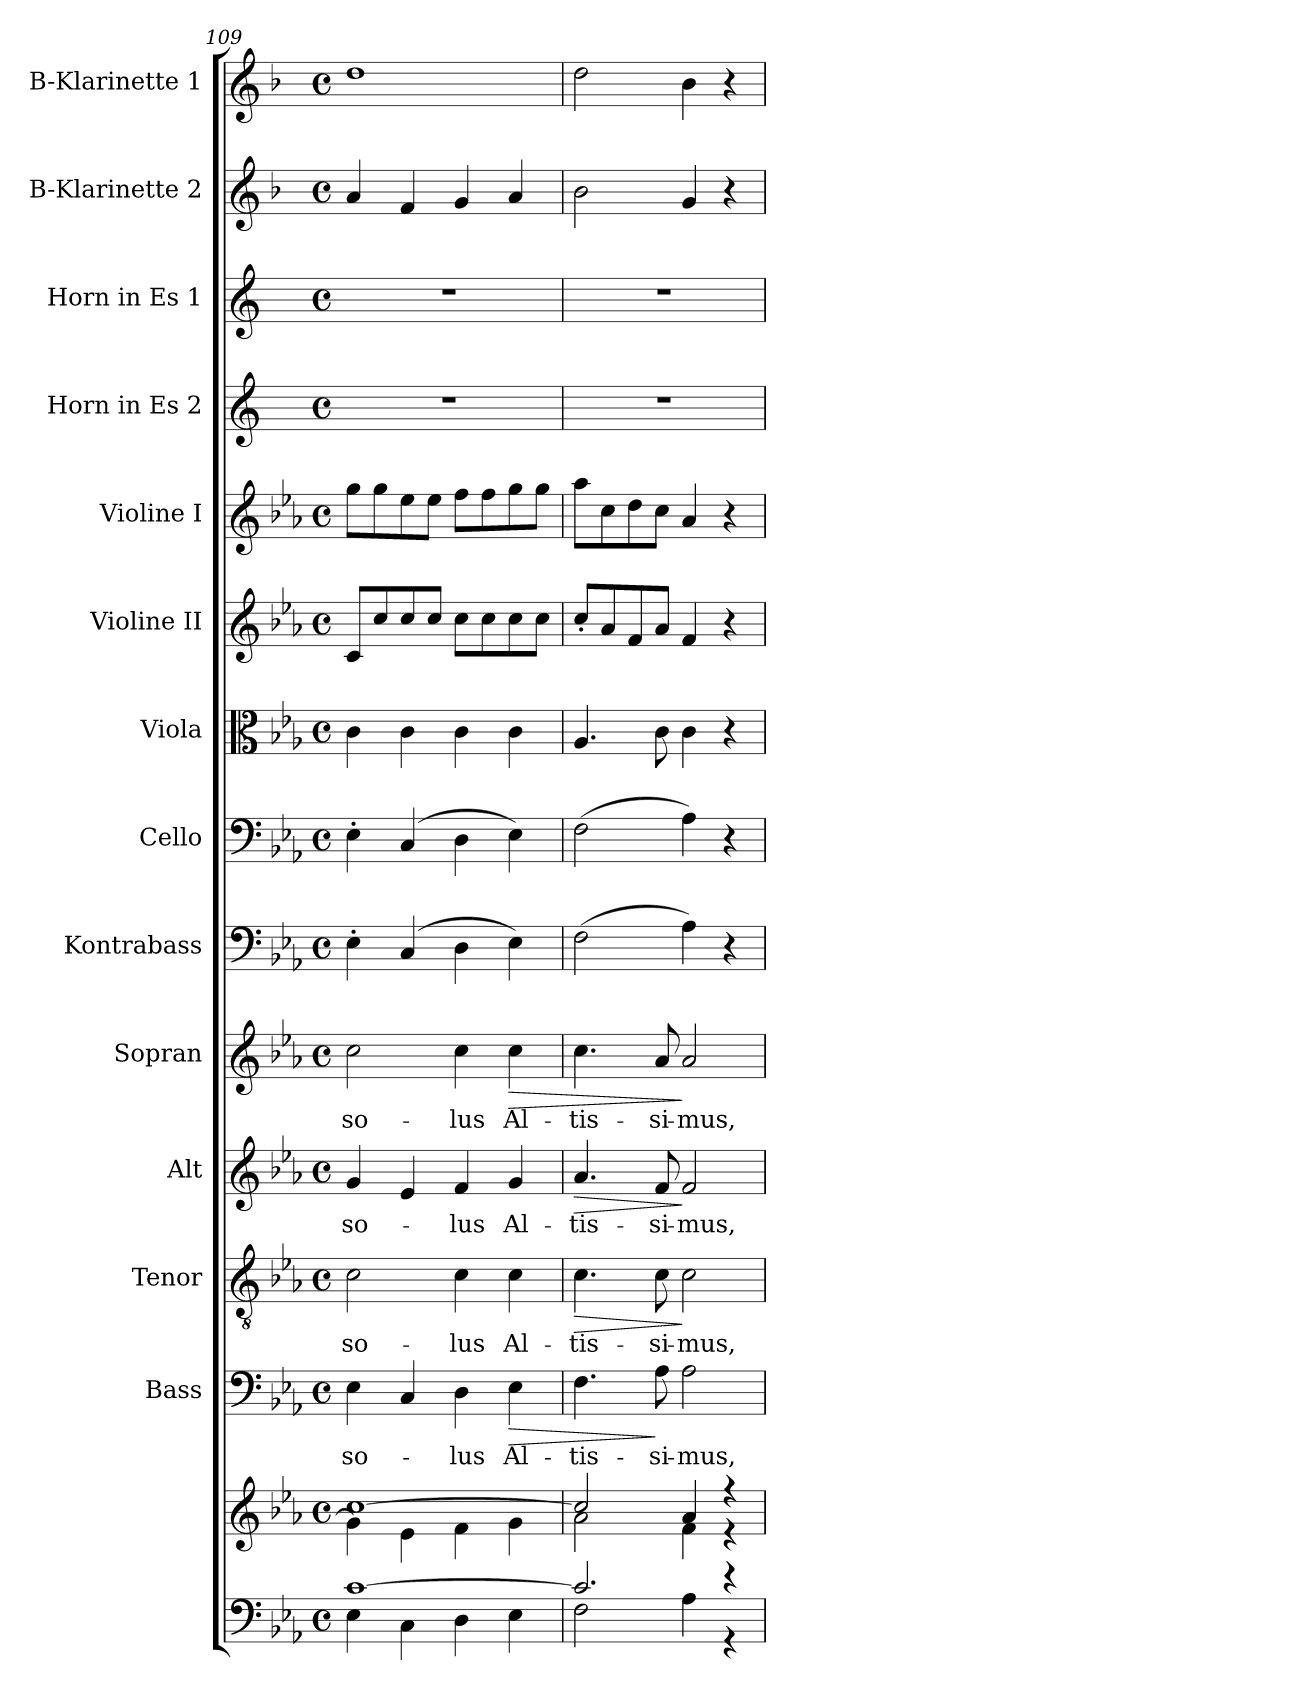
**kern	**kern	**kern	**text	**dynam	**kern	**text	**dynam	**kern	**text	**dynam	**kern	**text	**dynam	**kern	**kern	**kern	**kern	**kern	**kern	**kern	**kern	**kern
*part14	*part14	*part13	*part13	*part13	*part12	*part12	*part12	*part11	*part11	*part11	*part10	*part10	*part10	*part9	*part8	*part7	*part6	*part5	*part4	*part3	*part2	*part1
*staff15	*staff14	*staff13	*staff13	*staff13	*staff12	*staff12	*staff12	*staff11	*staff11	*staff11	*staff10	*staff10	*staff10	*staff9	*staff8	*staff7	*staff6	*staff5	*staff4	*staff3	*staff2	*staff1
*	*	*I"Bass	*	*	*I"Tenor	*	*	*I"Alt	*	*	*I"Sopran	*	*	*I"Kontrabass	*I"Cello	*I"Viola	*I"Violine II	*I"Violine I	*I"Horn in Es 2	*I"Horn in Es 1	*I"B-Klarinette 2	*I"B-Klarinette 1
*	*	*I'B.	*	*	*I'T.	*	*	*I'A.	*	*	*I'S.	*	*	*I'Kb.	*	*I'Vla.	*I'Vl. II	*I'Vl. I	*I'Hrn. 2	*I'Hrn. 1	*I'Kl. 2	*I'Kl. 1
*clefF4	*clefG2	*clefF4	*	*	*clefGv2	*	*	*clefG2	*	*	*clefG2	*	*	*clefF4	*clefF4	*clefC3	*clefG2	*clefG2	*clefG2	*clefG2	*clefG2	*clefG2
*	*	*	*	*	*	*	*	*	*	*	*	*	*	*ITrd7c12	*	*	*	*	*ITrd5c9	*ITrd5c9	*ITrd1c2	*ITrd1c2
*k[b-e-a-]	*k[b-e-a-]	*k[b-e-a-]	*	*	*k[b-e-a-]	*	*	*k[b-e-a-]	*	*	*k[b-e-a-]	*	*	*k[b-e-a-]	*k[b-e-a-]	*k[b-e-a-]	*k[b-e-a-]	*k[b-e-a-]	*k[b-e-a-]	*k[b-e-a-]	*k[b-e-a-]	*k[b-e-a-]
*E-:	*E-:	*E-:	*	*	*E-:	*	*	*E-:	*	*	*E-:	*	*	*E-:	*E-:	*E-:	*E-:	*E-:	*E-:	*E-:	*E-:	*E-:
*M4/4	*M4/4	*M4/4	*	*	*M4/4	*	*	*M4/4	*	*	*M4/4	*	*	*M4/4	*M4/4	*M4/4	*M4/4	*M4/4	*M4/4	*M4/4	*M4/4	*M4/4
*met(c)	*met(c)	*met(c)	*	*	*met(c)	*	*	*met(c)	*	*	*met(c)	*	*	*met(c)	*met(c)	*met(c)	*met(c)	*met(c)	*met(c)	*met(c)	*met(c)	*met(c)
=109	=109	=109	=109	=109	=109	=109	=109	=109	=109	=109	=109	=109	=109	=109	=109	=109	=109	=109	=109	=109	=109	=109
*^	*^	*	*	*	*	*	*	*	*	*	*	*	*	*	*	*	*	*	*	*	*	*
!	!	!	!	!	!LO:LY:b	!	!	!LO:LY:b	!	!	!LO:LY:b	!	!	!LO:LY:b	!	!	!	!	!	!	!	!	!	!
[>1c	4E-\	[>1cc	4g\]	4E-\	so-	.	2c\	so-	.	4g/	so-	.	2cc\	so-	.	4EE-'>\	4E-'>\	4c\	8c/L	8gg\L	1r	1r	4g/	1cc
.	.	.	.	.	.	.	.	.	.	.	.	.	.	.	.	.	.	.	8cc/	8gg\	.	.	.	.
.	4C\	.	4e-\	4C/	.	.	.	.	.	4e-/	.	.	.	.	.	(4CC/	(4C/	4c\	8cc/	8ee-\	.	.	4e-/	.
.	.	.	.	.	.	.	.	.	.	.	.	.	.	.	.	.	.	.	8cc/J	8ee-\J	.	.	.	.
!	!	!	!	!	!LO:LY:b	!	!	!LO:LY:b	!	!	!LO:LY:b	!	!	!LO:LY:b	!	!	!	!	!	!	!	!	!	!
.	4D\	.	4f\	4D\	-lus	.	4c\	-lus	.	4f/	-lus	.	4cc\	-lus	.	4DD\	4D\	4c\	8cc\L	8ff\L	.	.	4f/	.
.	.	.	.	.	.	.	.	.	.	.	.	.	.	.	.	.	.	.	8cc\	8ff\	.	.	.	.
!	!	!	!	!	!LO:LY:b	!LO:HP:b	!	!LO:LY:b	!	!	!LO:LY:b	!	!	!LO:LY:b	!LO:HP:b	!	!	!	!	!	!	!	!	!
.	4E-\	.	4g\	4E-\	Al-	>	4c\	Al-	.	4g/	Al-	.	4cc\	Al-	>	4EE-\)	4E-\)	4c\	8cc\	8gg\	.	.	4g/	.
.	.	.	.	.	.	.	.	.	.	.	.	.	.	.	.	.	.	.	8cc\J	8gg\J	.	.	.	.
!!LO:PB:g=z
=110	=110	=110	=110	=110	=110	=110	=110	=110	=110	=110	=110	=110	=110	=110	=110	=110	=110	=110	=110	=110	=110	=110	=110	=110
!	!	!	!	!	!LO:LY:b	!	!	!LO:LY:b	!LO:HP:b	!	!LO:LY:b	!LO:HP:b	!	!LO:LY:b	!	!	!	!	!	!	!	!	!	!
2.c/]	2F\	2cc/]	2a-\	4.F\	-tis-	.	4.c\	-tis-	>	4.a-/	-tis-	>	4.cc\	-tis-	.	(>2FF\	(>2F\	4.A-/	8cc'</L	8aa-\L	1r	1r	2a-\	2cc\
.	.	.	.	.	.	.	.	.	.	.	.	.	.	.	.	.	.	.	8a-/	8cc\	.	.	.	.
.	.	.	.	.	.	.	.	.	.	.	.	.	.	.	.	.	.	.	8f/	8dd\	.	.	.	.
!	!	!	!	!	!LO:LY:b	!	!	!LO:LY:b	!	!	!LO:LY:b	!	!	!LO:LY:b	!	!	!	!	!	!	!	!	!	!
.	.	.	.	8A-\	-si-	]	8c\	-si-	.	8f/	-si-	.	8a-/	-si-	.	.	.	8c\	8a-/J	8cc\J	.	.	.	.
!	!	!	!	!	!LO:LY:b	!	!	!LO:LY:b	!	!	!LO:LY:b	!	!	!LO:LY:b	!	!	!	!	!	!	!	!	!	!
.	4A-\	4a-/	4f\	2A-\	-mus,	.	2c\	-mus,	]	2f/	-mus,	]	2a-/	-mus,	]	4AA-\)	4A-\)	4c\	4f/	4a-/	.	.	4f/	4a-\
4r	4r	4r	4r	.	.	.	.	.	.	.	.	.	.	.	.	4r	4r	4r	4r	4r	.	.	4r	4r
*v	*v	*	*	*	*	*	*	*	*	*	*	*	*	*	*	*	*	*	*	*	*	*	*	*
*	*v	*v	*	*	*	*	*	*	*	*	*	*	*	*	*	*	*	*	*	*	*	*	*
=	=	=	=	=	=	=	=	=	=	=	=	=	=	=	=	=	=	=	=	=	=	=
*-	*-	*-	*-	*-	*-	*-	*-	*-	*-	*-	*-	*-	*-	*-	*-	*-	*-	*-	*-	*-	*-	*-
